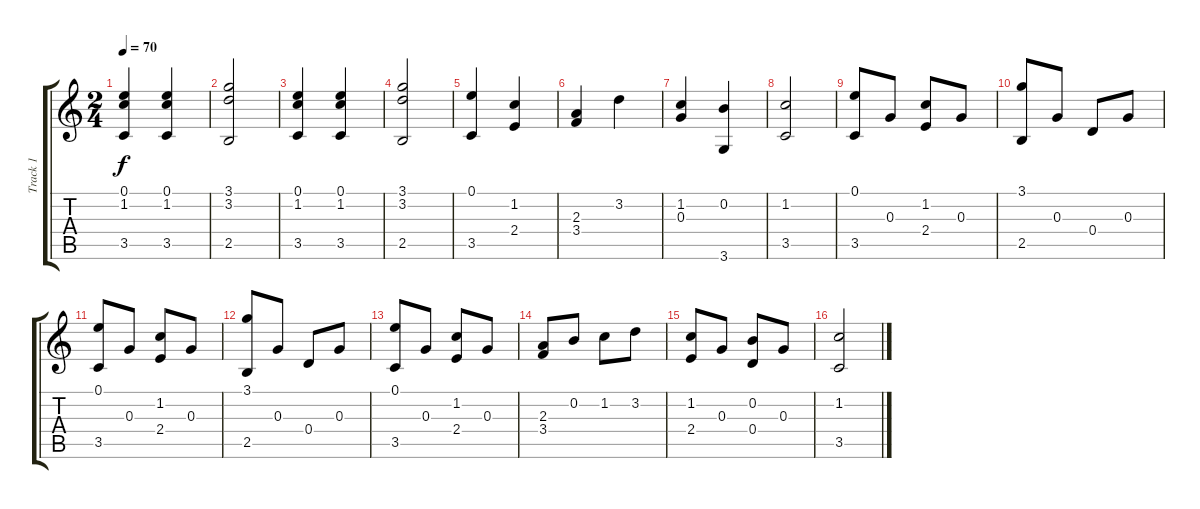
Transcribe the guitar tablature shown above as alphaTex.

\track ("Track 1" "Track 1") {instrument acousticguitarsteel}
\staff {score tabs}
\tuning (E4 B3 G3 D3 A2 E2) {hide}
\ts (2 4)
\tempo 70
\clef g2
\ks c
(0.1 1.2 3.5).4{dy f instrument acousticguitarsteel} (0.1 1.2 3.5).4 |
(3.1 3.2 2.5).2 |
(0.1 1.2 3.5).4 (0.1 1.2 3.5).4 |
(3.1 3.2 2.5).2 |
(0.1 3.5).4 (1.2 2.4).4 |
(2.3 3.4).4 3.2.4 |
(1.2 0.3).4 (0.2 3.6).4 |
(1.2 3.5).2 |
(0.1 3.5).8 0.3.8 (1.2 2.4).8 0.3.8 |
(3.1 2.5).8 0.3.8 0.4.8 0.3.8 |
(0.1 3.5).8 0.3.8 (1.2 2.4).8 0.3.8 |
(3.1 2.5).8 0.3.8 0.4.8 0.3.8 |
(0.1 3.5).8 0.3.8 (1.2 2.4).8 0.3.8 |
(2.3 3.4).8 0.2.8 1.2.8 3.2.8 |
(1.2 2.4).8 0.3.8 (0.2 0.4).8 0.3.8 |
(1.2 3.5).2
